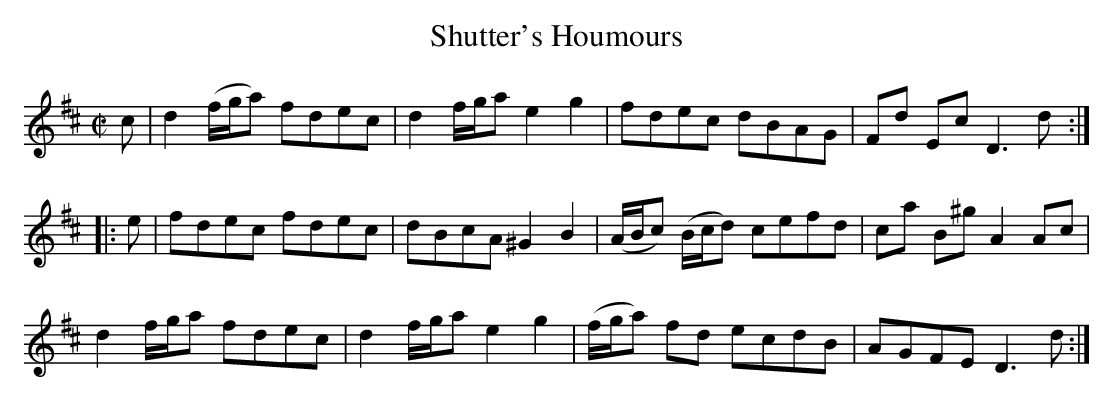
X:1
T:Shutter's Houmours
M:C|
L:1/8
K:D
c|d2 (f/g/a) fdec|d2 f/g/a e2g2|fdec dBAG|Fd Ec D3d:|
|:e|fdec fdec|dBcA ^G2B2|(A/B/c) (B/c/d) cefd|ca B^g A2 Ac|
d2 f/g/a fdec|d2 f/g/a e2g2|(f/g/a) fd ecdB|AGFE D3d:|]
